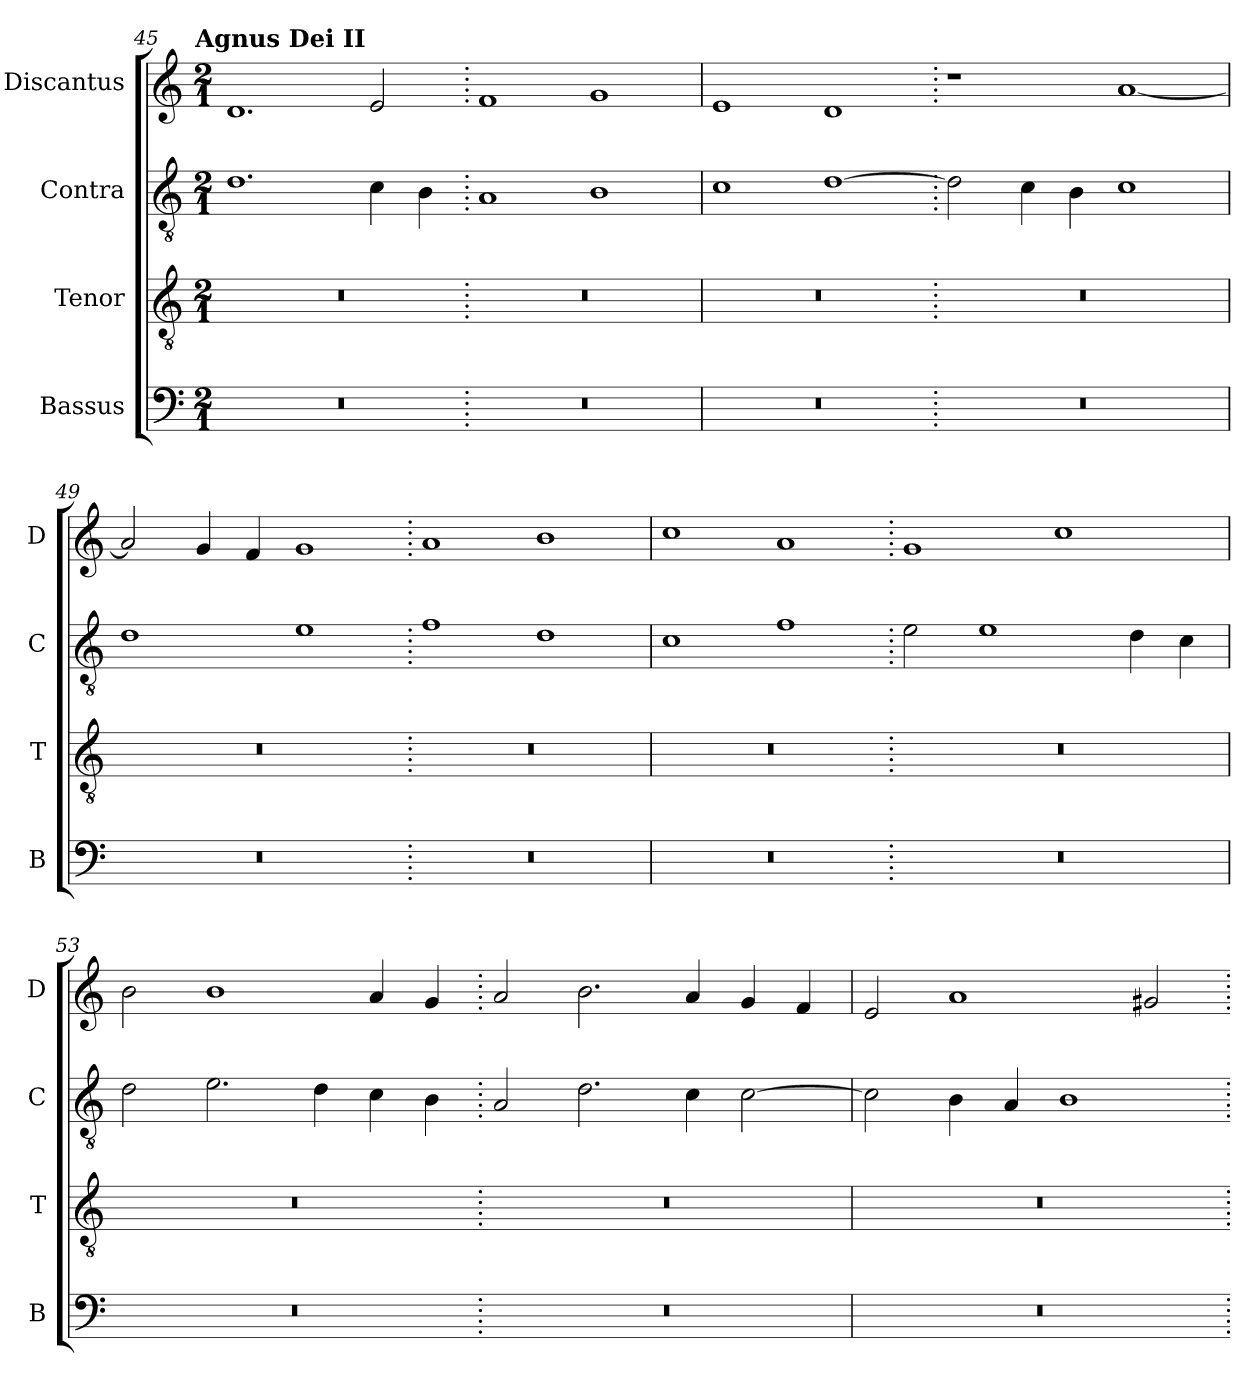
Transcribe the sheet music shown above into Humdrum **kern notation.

**kern	**kern	**kern	**kern
*part4	*part3	*part2	*part1
*staff4	*staff3	*staff2	*staff1
*I"Bassus	*I"Tenor	*I"Contra	*I"Discantus
*I'B	*I'T	*I'C	*I'D
!!LO:LB:g=z
*clefF4	*clefGv2	*clefGv2	*clefG2
*k[]	*k[]	*k[]	*k[]
!!LO:TX:omd:t=Agnus Dei II
*M2/1	*M2/1	*M2/1	*M2/1
=45	=45	=45	=45
0r	0r	1.d	1.d
.	.	4c\	2e/
.	.	4B\	.
=46.	=46.	=46.	=46.
0r	0r	1A	1f
.	.	1B	1g
=47	=47	=47	=47
0r	0r	1c	1e
.	.	[1d	1d
=48.	=48.	=48.	=48.
0r	0r	2d\]	1r
.	.	4c\	.
.	.	4B\	.
.	.	1c	[1a
=49	=49	=49	=49
0r	0r	1d	2a/]
.	.	.	4g/
.	.	.	4f/
.	.	1e	1g
=50.	=50.	=50.	=50.
0r	0r	1f	1a
.	.	1d	1b
=51	=51	=51	=51
0r	0r	1c	1cc
.	.	1f	1a
=52.	=52.	=52.	=52.
0r	0r	2e\	1g
.	.	1e	.
.	.	.	1cc
.	.	4d\	.
.	.	4c\	.
=53	=53	=53	=53
0r	0r	2d\	2b\
.	.	2.e\	1b
.	.	4d\	.
.	.	4c\	4a/
.	.	4B\	4g/
=54.	=54.	=54.	=54.
0r	0r	2A/	2a/
.	.	2.d\	2.b\
.	.	4c\	4a/
.	.	[2c\	4g/
.	.	.	4f/
=55	=55	=55	=55
0r	0r	2c\]	2e/
.	.	4B\	1a
.	.	4A/	.
.	.	1B	.
.	.	.	2g#X/
=.	=.	=.	=.
*-	*-	*-	*-
